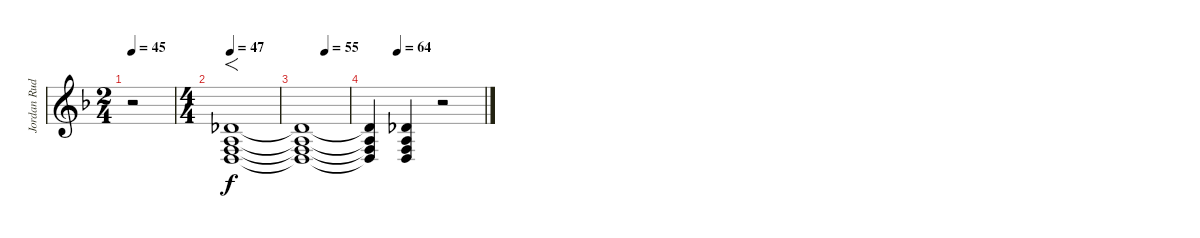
\track ("Jordan Rudess Strings" "Jordan Rud") {instrument stringensemble1}
\staff {score}
\tuning (E4 B3 G3 D3 A2 E2 B1) {hide}
\ts (2 4)
\tempo 45
\clef g2
\ks dminor
r.2{dy ff} |
\ts (4 4)
\tempo 47
(2.2 2.3 3.4 5.5).1{f dy f} |
\tempo (55 0.5)
(2.2{t} 2.3{t} 3.4{t} 5.5{t}).1 |
\tempo (64 0.25)
(2.2{t} 2.3{t} 3.4{t} 5.5{t}).4 (2.2 2.3 3.4 5.5).4 r.2
